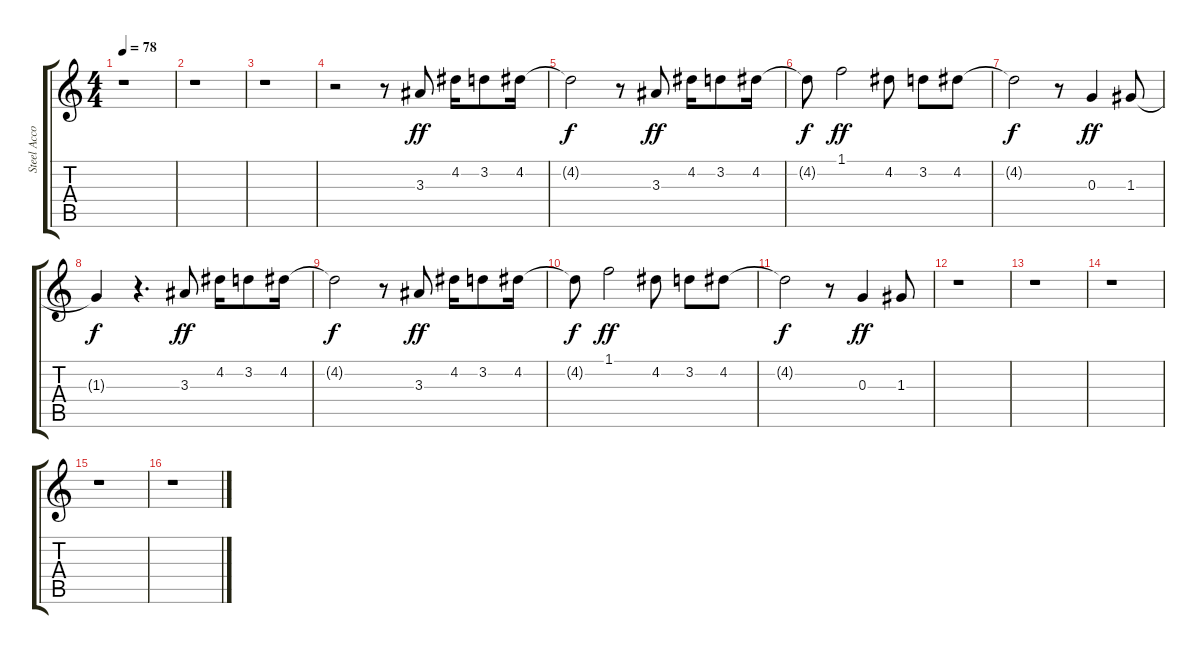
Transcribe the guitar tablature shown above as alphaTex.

\track ("Steel Accoustic" "Steel Acco") {instrument acousticguitarsteel}
\staff {score tabs}
\tuning (E4 B3 G3 D3 A2 E2) {hide}
\ts (4 4)
\tempo 78
\clef g2
\ks c
r.1{dy ff instrument acousticguitarsteel} |
r.1 |
r.1 |
r.2 r.8 3.3.8 4.2.16 3.2.8 4.2.16 |
4.2{t}.2{dy f} r.8 3.3.8{dy ff} 4.2.16 3.2.8 4.2.16 |
4.2{t}.8{dy f} 1.1.2{dy ff} 4.2.8 3.2.8 4.2.8 |
4.2{t}.2{dy f} r.8 0.3.4{dy ff} 1.3.8 |
1.3{t}.4{dy f} r.4{d} 3.3.8{dy ff} 4.2.16 3.2.8 4.2.16 |
4.2{t}.2{dy f} r.8 3.3.8{dy ff} 4.2.16 3.2.8 4.2.16 |
4.2{t}.8{dy f} 1.1.2{dy ff} 4.2.8 3.2.8 4.2.8 |
4.2{t}.2{dy f} r.8 0.3.4{dy ff} 1.3.8 |
r.1 |
r.1 |
r.1 |
r.1 |
r.1
